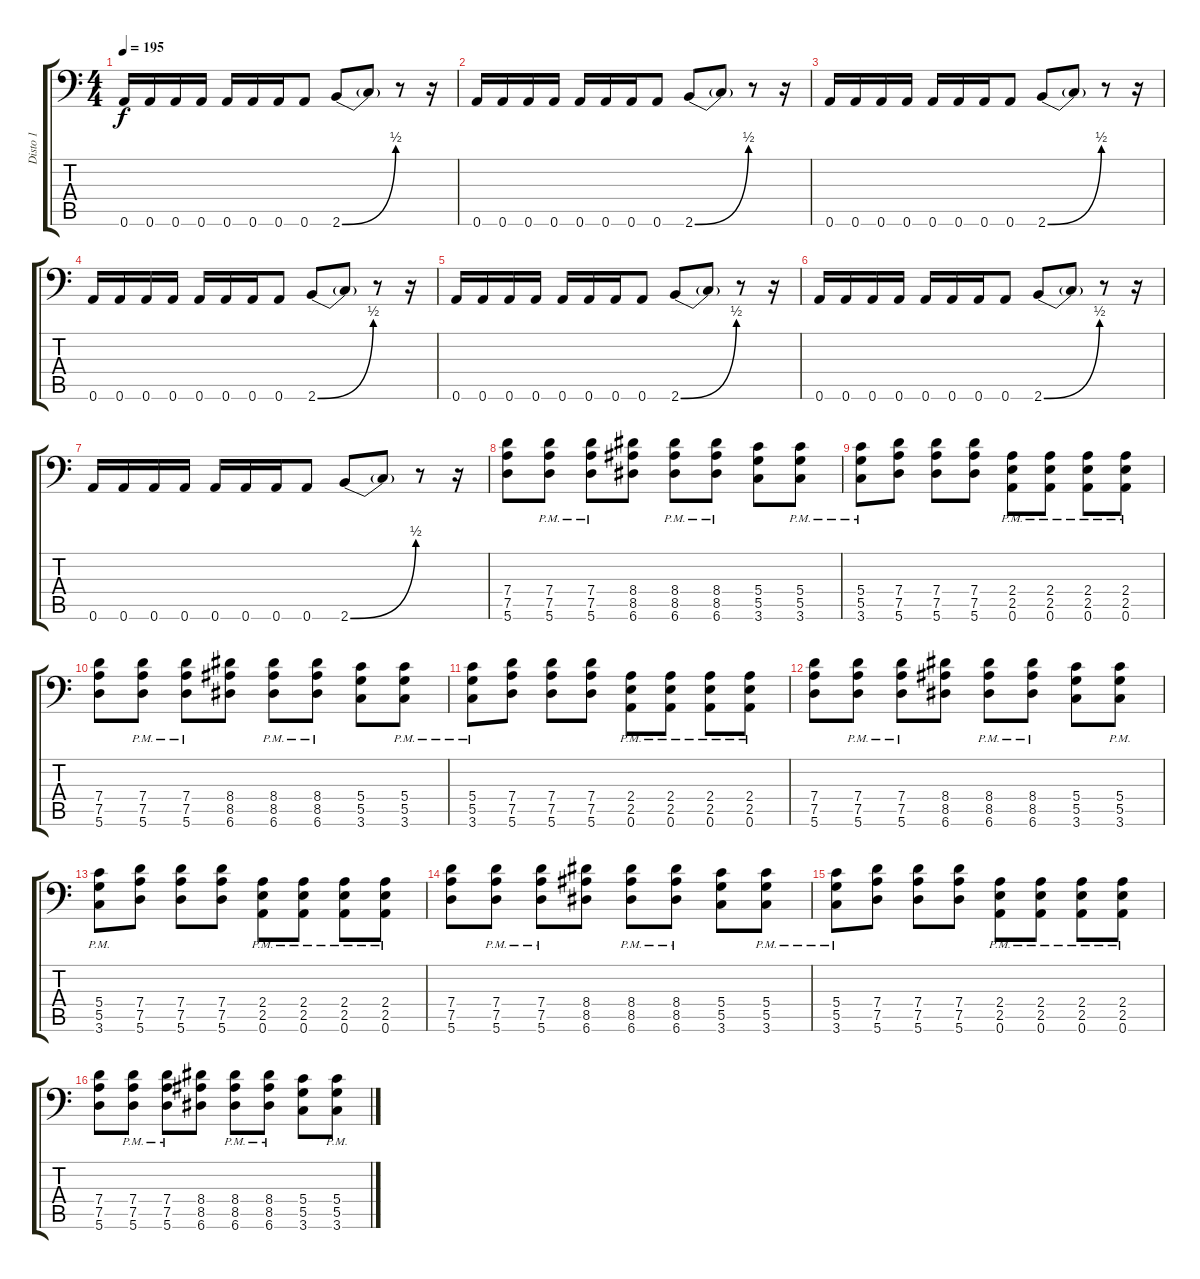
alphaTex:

\track ("Disto 1" "Disto 1") {instrument distortionguitar}
\staff {score tabs}
\tuning (A3 E3 C3 G2 D2 A1) {hide}
\ts (4 4)
\tempo 195
\clef f4
\ks c
0.6.16{dy f} 0.6.16 0.6.16 0.6.16 0.6.16 0.6.16 0.6.16 0.6.8 2.6{be (bend 0 0 60 2)}.8 2.6{t}.8 r.8 r.16 |
0.6.16 0.6.16 0.6.16 0.6.16 0.6.16 0.6.16 0.6.16 0.6.8 2.6{be (bend 0 0 60 2)}.8 2.6{t}.8 r.8 r.16 |
0.6.16 0.6.16 0.6.16 0.6.16 0.6.16 0.6.16 0.6.16 0.6.8 2.6{be (bend 0 0 60 2)}.8 2.6{t}.8 r.8 r.16 |
0.6.16 0.6.16 0.6.16 0.6.16 0.6.16 0.6.16 0.6.16 0.6.8 2.6{be (bend 0 0 60 2)}.8 2.6{t}.8 r.8 r.16 |
0.6.16 0.6.16 0.6.16 0.6.16 0.6.16 0.6.16 0.6.16 0.6.8 2.6{be (bend 0 0 60 2)}.8 2.6{t}.8 r.8 r.16 |
0.6.16 0.6.16 0.6.16 0.6.16 0.6.16 0.6.16 0.6.16 0.6.8 2.6{be (bend 0 0 60 2)}.8 2.6{t}.8 r.8 r.16 |
0.6.16 0.6.16 0.6.16 0.6.16 0.6.16 0.6.16 0.6.16 0.6.8 2.6{be (bend 0 0 60 2)}.8 2.6{t}.8 r.8 r.16 |
(7.4 7.5 5.6).8 (7.4{pm} 7.5{pm} 5.6{pm}).8 (7.4{pm} 7.5{pm} 5.6{pm}).8 (8.4 8.5 6.6).8 (8.4{pm} 8.5{pm} 6.6{pm}).8 (8.4{pm} 8.5{pm} 6.6{pm}).8 (5.4 5.5 3.6).8 (5.4{pm} 5.5{pm} 3.6{pm}).8 |
(5.4{pm} 5.5{pm} 3.6{pm}).8 (7.4 7.5 5.6).8 (7.4 7.5 5.6).8 (7.4 7.5 5.6).8 (2.4{pm} 2.5{pm} 0.6{pm}).8 (2.4{pm} 2.5{pm} 0.6{pm}).8 (2.4{pm} 2.5{pm} 0.6{pm}).8 (2.4{pm} 2.5{pm} 0.6{pm}).8 |
(7.4 7.5 5.6).8 (7.4{pm} 7.5{pm} 5.6{pm}).8 (7.4{pm} 7.5{pm} 5.6{pm}).8 (8.4 8.5 6.6).8 (8.4{pm} 8.5{pm} 6.6{pm}).8 (8.4{pm} 8.5{pm} 6.6{pm}).8 (5.4 5.5 3.6).8 (5.4{pm} 5.5{pm} 3.6{pm}).8 |
(5.4{pm} 5.5{pm} 3.6{pm}).8 (7.4 7.5 5.6).8 (7.4 7.5 5.6).8 (7.4 7.5 5.6).8 (2.4{pm} 2.5{pm} 0.6{pm}).8 (2.4{pm} 2.5{pm} 0.6{pm}).8 (2.4{pm} 2.5{pm} 0.6{pm}).8 (2.4{pm} 2.5{pm} 0.6{pm}).8 |
(7.4 7.5 5.6).8 (7.4{pm} 7.5{pm} 5.6{pm}).8 (7.4{pm} 7.5{pm} 5.6{pm}).8 (8.4 8.5 6.6).8 (8.4{pm} 8.5{pm} 6.6{pm}).8 (8.4{pm} 8.5{pm} 6.6{pm}).8 (5.4 5.5 3.6).8 (5.4{pm} 5.5{pm} 3.6{pm}).8 |
(5.4{pm} 5.5{pm} 3.6{pm}).8 (7.4 7.5 5.6).8 (7.4 7.5 5.6).8 (7.4 7.5 5.6).8 (2.4{pm} 2.5{pm} 0.6{pm}).8 (2.4{pm} 2.5{pm} 0.6{pm}).8 (2.4{pm} 2.5{pm} 0.6{pm}).8 (2.4{pm} 2.5{pm} 0.6{pm}).8 |
(7.4 7.5 5.6).8 (7.4{pm} 7.5{pm} 5.6{pm}).8 (7.4{pm} 7.5{pm} 5.6{pm}).8 (8.4 8.5 6.6).8 (8.4{pm} 8.5{pm} 6.6{pm}).8 (8.4{pm} 8.5{pm} 6.6{pm}).8 (5.4 5.5 3.6).8 (5.4{pm} 5.5{pm} 3.6{pm}).8 |
(5.4{pm} 5.5{pm} 3.6{pm}).8 (7.4 7.5 5.6).8 (7.4 7.5 5.6).8 (7.4 7.5 5.6).8 (2.4{pm} 2.5{pm} 0.6{pm}).8 (2.4{pm} 2.5{pm} 0.6{pm}).8 (2.4{pm} 2.5{pm} 0.6{pm}).8 (2.4{pm} 2.5{pm} 0.6{pm}).8 |
(7.4 7.5 5.6).8 (7.4{pm} 7.5{pm} 5.6{pm}).8 (7.4{pm} 7.5{pm} 5.6{pm}).8 (8.4 8.5 6.6).8 (8.4{pm} 8.5{pm} 6.6{pm}).8 (8.4{pm} 8.5{pm} 6.6{pm}).8 (5.4 5.5 3.6).8 (5.4{pm} 5.5{pm} 3.6{pm}).8
